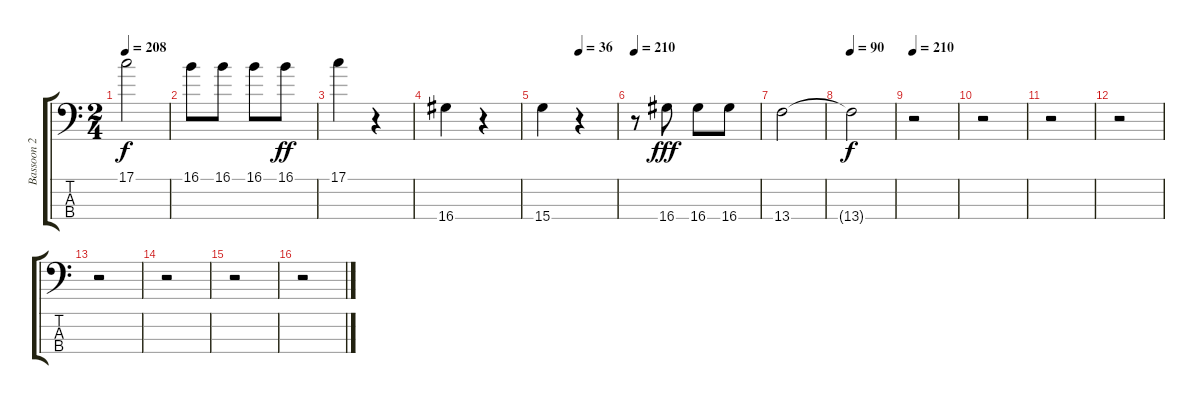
\track ("Bassoon 2" "Bassoon 2") {instrument acousticguitarnylon}
\staff {score tabs}
\tuning (G2 D2 A1 E1) {hide}
\ts (2 4)
\tempo 208
\clef f4
\ks c
17.1.2{dy f} |
16.1.8 16.1.8 16.1.8 16.1.8{dy ff} |
17.1.4 r.4 |
16.4.4 r.4 |
\tempo (36 0.5)
15.4.4 r.4 |
\tempo 210
r.8 16.4.8{dy fff} 16.4.8 16.4.8 |
13.4.2 |
\tempo 90
13.4{t}.2{dy f} |
\tempo 210
r.2 |
r.2 |
r.2 |
r.2 |
r.2 |
r.2 |
r.2 |
r.2
